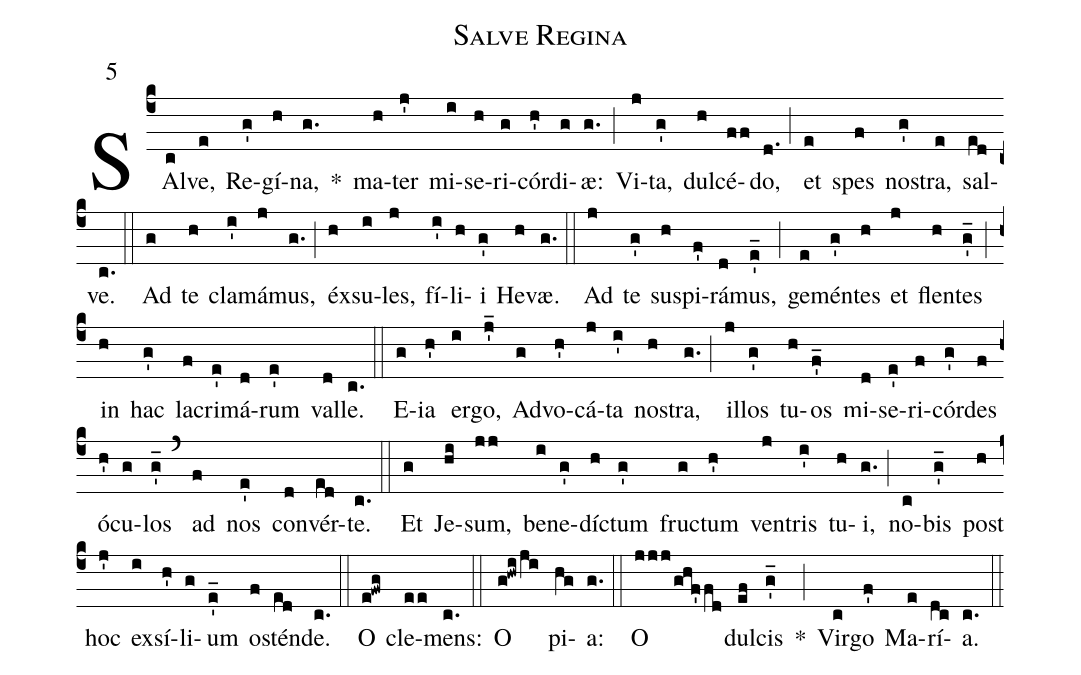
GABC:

name: Salve Regina;
mode: 5;
%%
(c4)SAl(c)ve,(e) Re(g')gí(h)na,(g.) *() ma(h)ter(j') mi(i)se(h)ri(g)cór(h')di(g)æ:(g.) (;)
Vi(j)ta,(g') dul(h)cé(ff)do,(d.) (;)
et(e) spes(f) no(g')stra,(e) sal(ed)ve.(c.) (::)
Ad(g) te(h) cla(i')má(j)mus,(g.) (;)
éx(h)su(i)les,(j) fí(i')li(h)i(g') He(h)væ.(g.) (::)
Ad(j) te(g') sus(h)pi(f')rá(d)mus,(e_') (;)
ge(e)mén(g')tes(h) et(j) flen(h)tes(g_') (;)
in(h) hac(g') la(f)cri(e')má(d)rum(e') val(d)le.(c.) (::)
E(g)ia(h') er(i)go,(j_') Ad(g)vo(h')cá(j)ta(i') no(h)stra,(g.) (;)
il(j)los(g') tu(h)os(f_') mi(d)se(e')ri(f)cór(g')des(f) ó(h')cu(g)los(g'_) (`)
ad(f) nos(e') con(d)vér(ed)te.(c.) (::)
Et(g) Je(hi)sum,(jj) be(i)ne(g')dí(h)ctum(g') fru(g)ctum(h') ven(j)tris(i') tu(h)i,(g.) (;)
no(c)bis(g'_) post(h) hoc(j') ex(i)sí(h')li(g)um(e_') o(f)stén(ed)de.(c.) (::)
O(e!fwg) cle(ee)mens:(c.) (::)
O(g!hwi/ji) pi(hg)a:(g.) (::)
O(jjj/ghf'/fd) dul(ef)cis(g'_) *(;)
Vir(c)go(f') Ma(e)rí(dc)a.(c.) (::)
